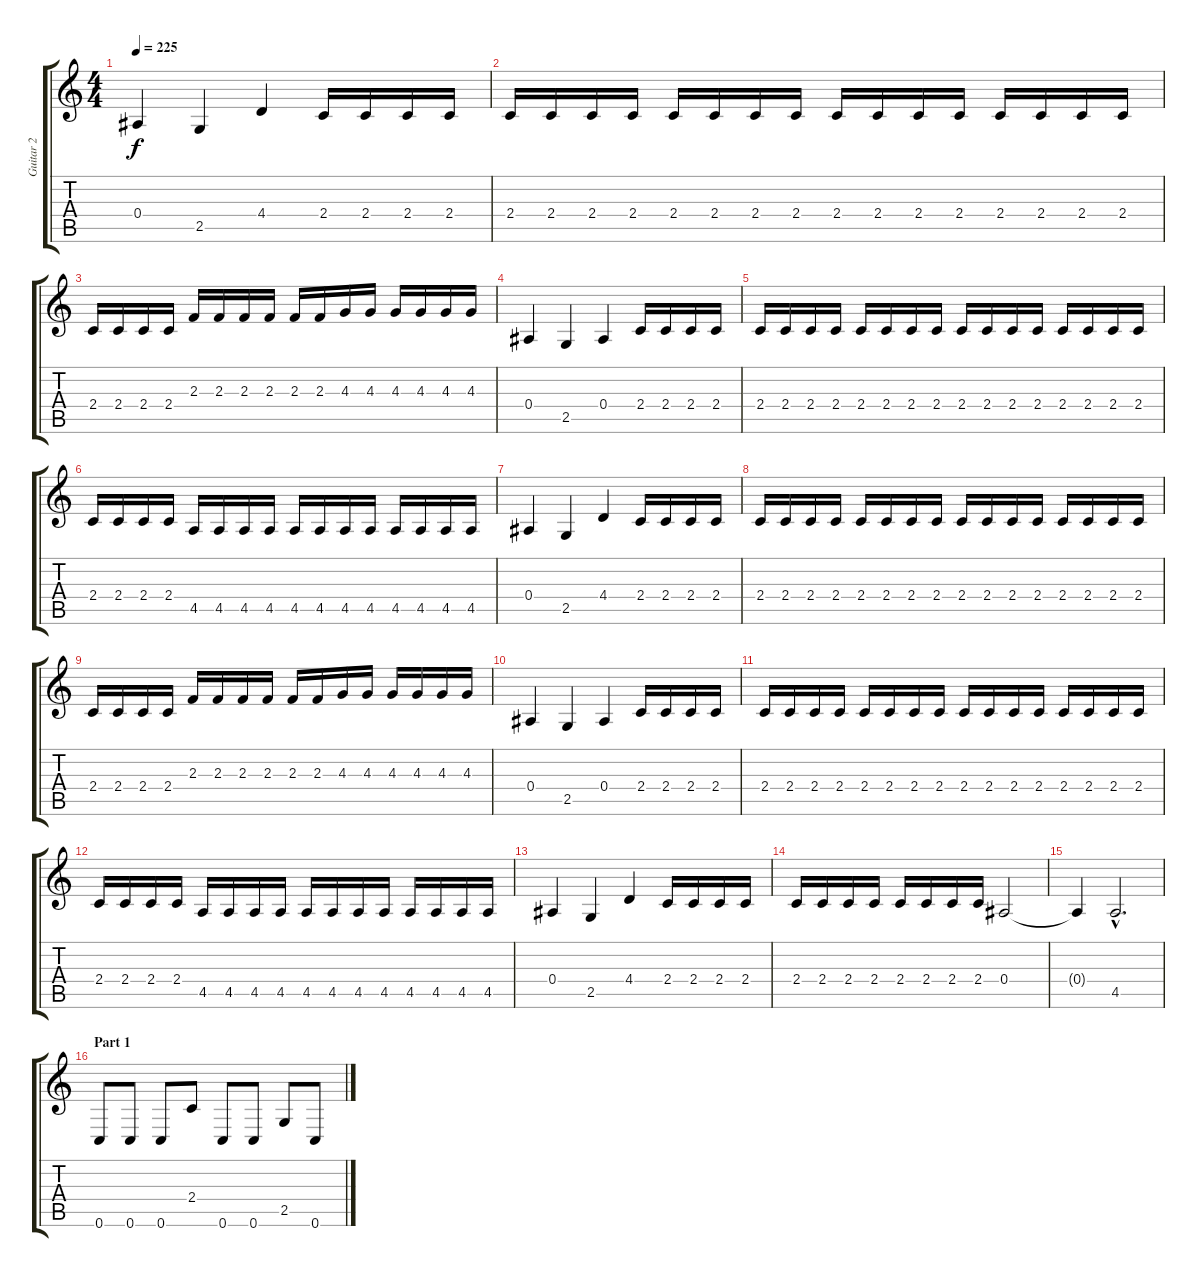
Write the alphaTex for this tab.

\track ("Guitar 2" "Guitar 2") {instrument distortionguitar}
\staff {score tabs}
\tuning (C4 G3 Eb3 Bb2 F2 C2) {hide}
\ts (4 4)
\tempo 225
\clef g2
\ks c
0.4.4{dy f} 2.5.4 4.4.4 2.4.16 2.4.16 2.4.16 2.4.16 |
2.4.16 2.4.16 2.4.16 2.4.16 2.4.16 2.4.16 2.4.16 2.4.16 2.4.16 2.4.16 2.4.16 2.4.16 2.4.16 2.4.16 2.4.16 2.4.16 |
2.4.16 2.4.16 2.4.16 2.4.16 2.3.16 2.3.16 2.3.16 2.3.16 2.3.16 2.3.16 4.3.16 4.3.16 4.3.16 4.3.16 4.3.16 4.3.16 |
0.4.4 2.5.4 0.4.4 2.4.16 2.4.16 2.4.16 2.4.16 |
2.4.16 2.4.16 2.4.16 2.4.16 2.4.16 2.4.16 2.4.16 2.4.16 2.4.16 2.4.16 2.4.16 2.4.16 2.4.16 2.4.16 2.4.16 2.4.16 |
2.4.16 2.4.16 2.4.16 2.4.16 4.5.16 4.5.16 4.5.16 4.5.16 4.5.16 4.5.16 4.5.16 4.5.16 4.5.16 4.5.16 4.5.16 4.5.16 |
0.4.4 2.5.4 4.4.4 2.4.16 2.4.16 2.4.16 2.4.16 |
2.4.16 2.4.16 2.4.16 2.4.16 2.4.16 2.4.16 2.4.16 2.4.16 2.4.16 2.4.16 2.4.16 2.4.16 2.4.16 2.4.16 2.4.16 2.4.16 |
2.4.16 2.4.16 2.4.16 2.4.16 2.3.16 2.3.16 2.3.16 2.3.16 2.3.16 2.3.16 4.3.16 4.3.16 4.3.16 4.3.16 4.3.16 4.3.16 |
0.4.4 2.5.4 0.4.4 2.4.16 2.4.16 2.4.16 2.4.16 |
2.4.16 2.4.16 2.4.16 2.4.16 2.4.16 2.4.16 2.4.16 2.4.16 2.4.16 2.4.16 2.4.16 2.4.16 2.4.16 2.4.16 2.4.16 2.4.16 |
2.4.16 2.4.16 2.4.16 2.4.16 4.5.16 4.5.16 4.5.16 4.5.16 4.5.16 4.5.16 4.5.16 4.5.16 4.5.16 4.5.16 4.5.16 4.5.16 |
0.4.4 2.5.4 4.4.4 2.4.16 2.4.16 2.4.16 2.4.16 |
2.4.16 2.4.16 2.4.16 2.4.16 2.4.16 2.4.16 2.4.16 2.4.16 0.4.2 |
0.4{t}.4 4.5{hac}.2{d} |
\section ("" "Part 1")
0.6.8 0.6.8 0.6.8 2.4.8 0.6.8 0.6.8 2.5.8 0.6.8
